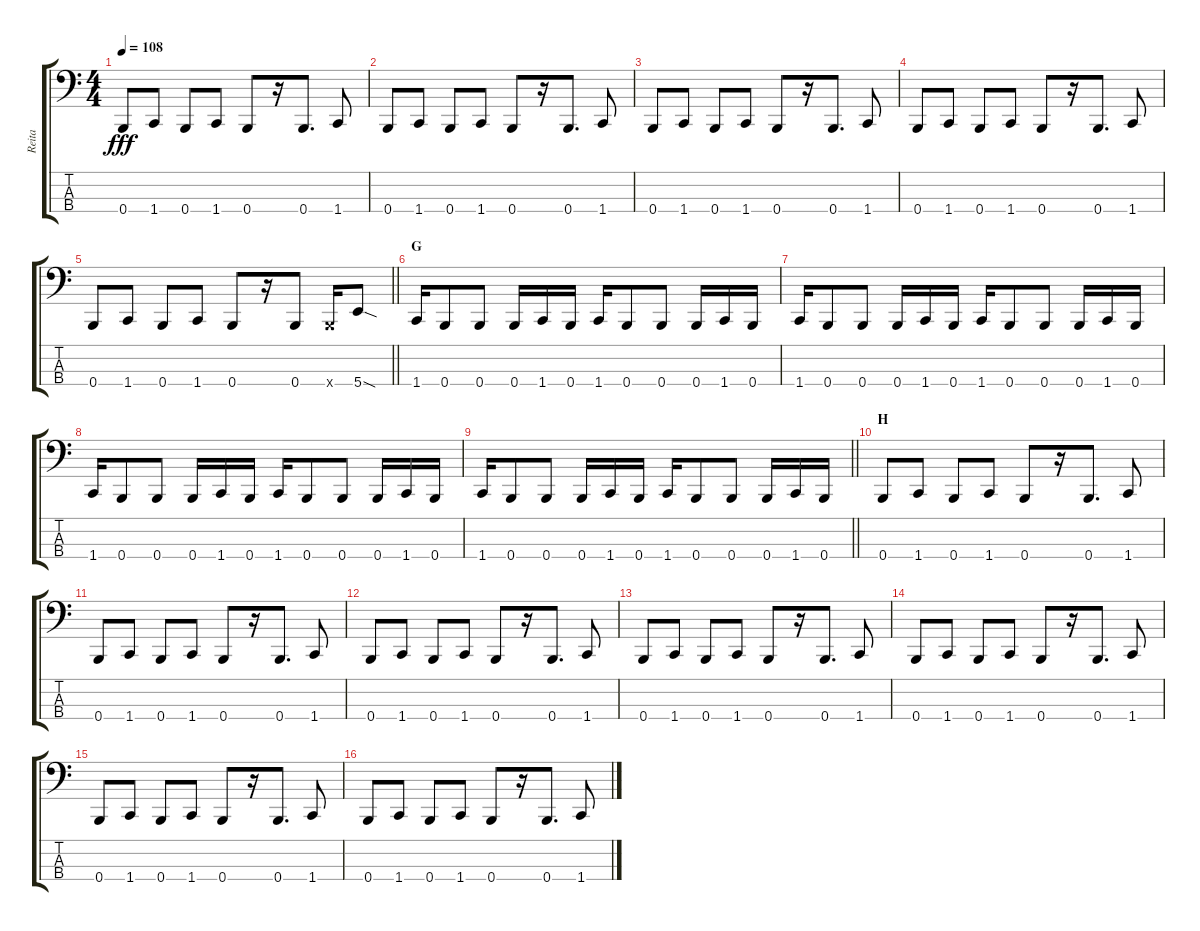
\track ("Reita" "Reita") {instrument electricbassfinger}
\staff {score tabs}
\tuning (C2 G1 D1 B0) {hide}
\ts (4 4)
\tempo 108
\clef f4
\ks c
0.4.8{dy fff} 1.4.8 0.4.8 1.4.8 0.4.8 r.16 0.4.8{d} 1.4.8 |
0.4.8 1.4.8 0.4.8 1.4.8 0.4.8 r.16 0.4.8{d} 1.4.8 |
0.4.8 1.4.8 0.4.8 1.4.8 0.4.8 r.16 0.4.8{d} 1.4.8 |
0.4.8 1.4.8 0.4.8 1.4.8 0.4.8 r.16 0.4.8{d} 1.4.8 |
\barLineRight lightlight
0.4.8 1.4.8 0.4.8 1.4.8 0.4.8 r.16 0.4.8 0.4{x}.16 5.4{sod}.8 |
\section ("" "G")
1.4.16 0.4.8 0.4.8 0.4.16 1.4.16 0.4.16 1.4.16 0.4.8 0.4.8 0.4.16 1.4.16 0.4.16 |
1.4.16 0.4.8 0.4.8 0.4.16 1.4.16 0.4.16 1.4.16 0.4.8 0.4.8 0.4.16 1.4.16 0.4.16 |
1.4.16 0.4.8 0.4.8 0.4.16 1.4.16 0.4.16 1.4.16 0.4.8 0.4.8 0.4.16 1.4.16 0.4.16 |
\barLineRight lightlight
1.4.16 0.4.8 0.4.8 0.4.16 1.4.16 0.4.16 1.4.16 0.4.8 0.4.8 0.4.16 1.4.16 0.4.16 |
\section ("" "H")
0.4.8 1.4.8 0.4.8 1.4.8 0.4.8 r.16 0.4.8{d} 1.4.8 |
0.4.8 1.4.8 0.4.8 1.4.8 0.4.8 r.16 0.4.8{d} 1.4.8 |
0.4.8 1.4.8 0.4.8 1.4.8 0.4.8 r.16 0.4.8{d} 1.4.8 |
0.4.8 1.4.8 0.4.8 1.4.8 0.4.8 r.16 0.4.8{d} 1.4.8 |
0.4.8 1.4.8 0.4.8 1.4.8 0.4.8 r.16 0.4.8{d} 1.4.8 |
0.4.8 1.4.8 0.4.8 1.4.8 0.4.8 r.16 0.4.8{d} 1.4.8 |
0.4.8 1.4.8 0.4.8 1.4.8 0.4.8 r.16 0.4.8{d} 1.4.8
